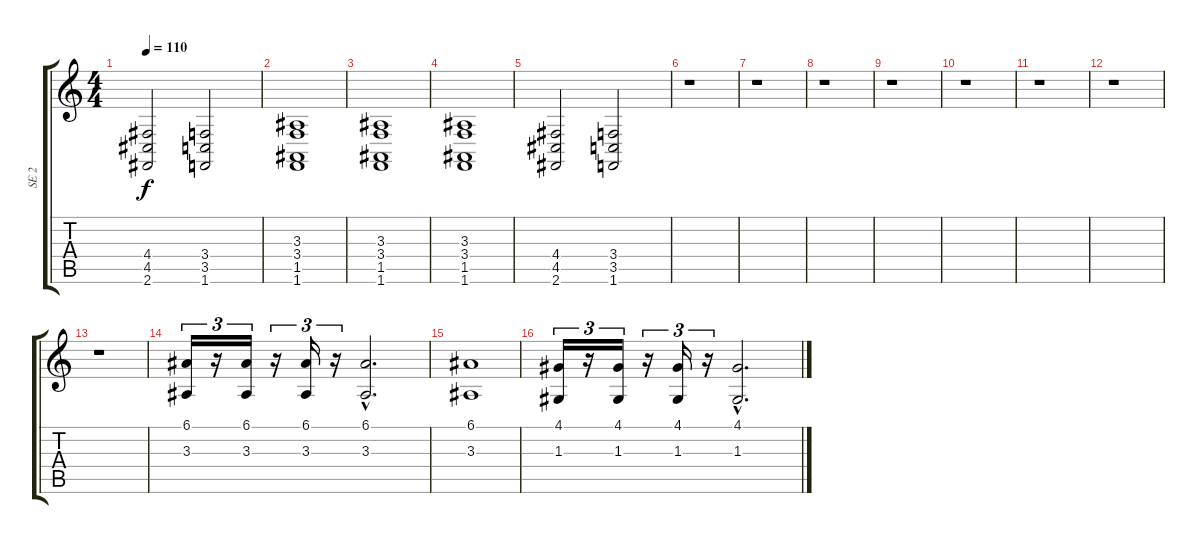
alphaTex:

\track ("SE 2" "SE 2") {instrument stringensemble1}
\staff {score tabs}
\tuning (E4 B3 G3 D3 A2 E2) {hide}
\ts (4 4)
\tempo 110
\clef g2
\ks c
(4.4 4.5 2.6).2{dy f} (3.4 3.5 1.6).2 |
(3.3 3.4 1.5 1.6).1 |
(3.3 3.4 1.5 1.6).1 |
(3.3 3.4 1.5 1.6).1 |
(4.4 4.5 2.6).2 (3.4 3.5 1.6).2 |
r.1 |
r.1 |
r.1 |
r.1 |
r.1 |
r.1 |
r.1 |
r.1 |
\section ("" "")
(6.1 3.3).16{tu (3 2) instrument tuba} r.16{tu (3 2)} (6.1 3.3).16{tu (3 2)} r.16{tu (3 2)} (6.1 3.3).16{tu (3 2)} r.16{tu (3 2)} (6.1{hac} 3.3{hac}).2{d} |
(6.1 3.3).1 |
(4.1 1.3).16{tu (3 2)} r.16{tu (3 2)} (4.1 1.3).16{tu (3 2)} r.16{tu (3 2)} (4.1 1.3).16{tu (3 2)} r.16{tu (3 2)} (4.1{hac} 1.3{hac}).2{d}
